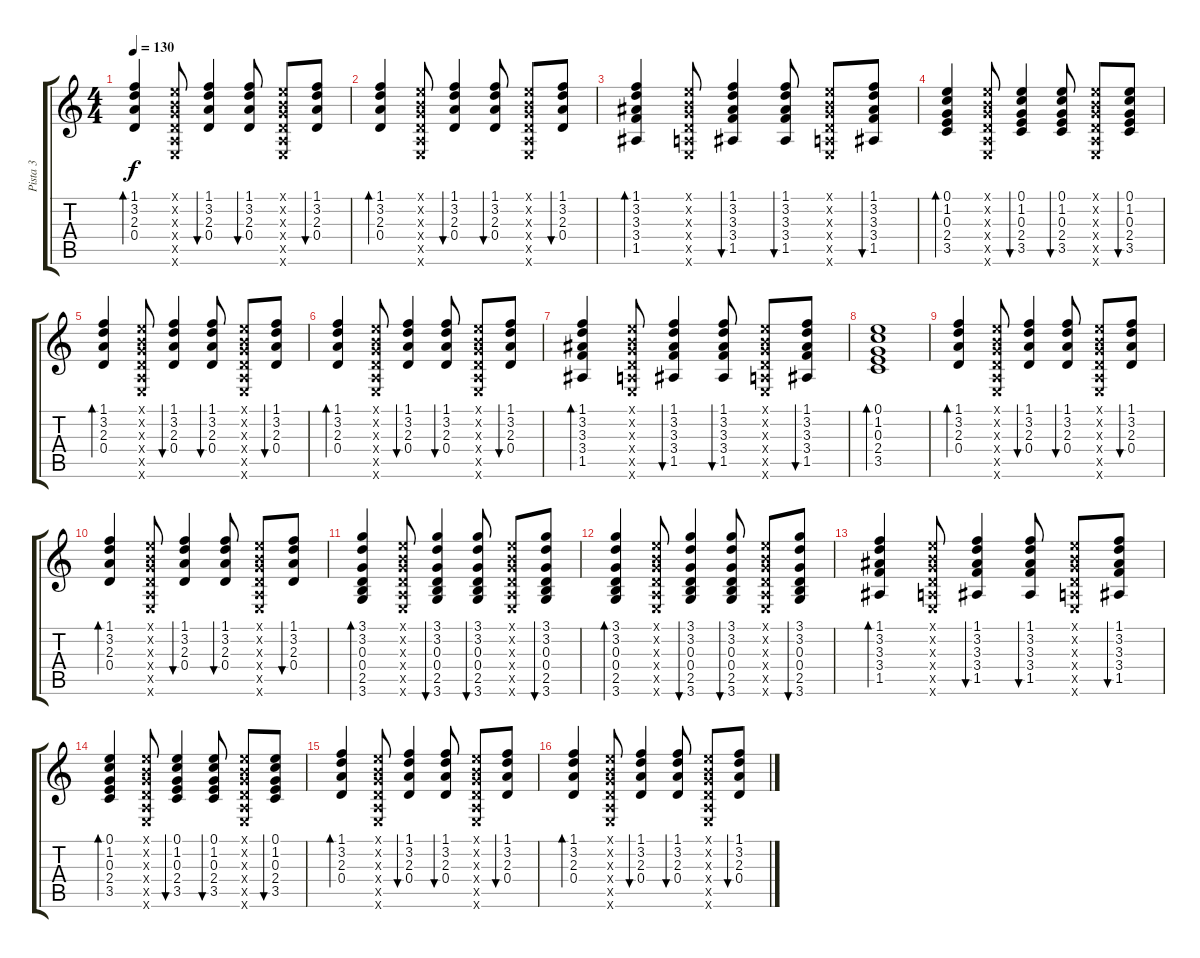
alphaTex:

\track ("Pista 3" "Pista 3") {instrument acousticguitarsteel}
\staff {score tabs}
\tuning (E4 B3 G3 D3 A2 E2) {hide}
\ts (4 4)
\tempo 130
\clef g2
\ks c
(1.1 3.2 2.3 0.4).4{bd 60 dy f} (0.1{x} 0.2{x} 0.3{x} 0.4{x} 0.5{x} 0.6{x}).8 (1.1 3.2 2.3 0.4).4{bu 60} (1.1 3.2 2.3 0.4).8{bu 60} (0.1{x} 0.2{x} 0.3{x} 0.4{x} 0.5{x} 0.6{x}).8 (1.1 3.2 2.3 0.4).8{bu 60} |
(1.1 3.2 2.3 0.4).4{bd 60} (0.1{x} 0.2{x} 0.3{x} 0.4{x} 0.5{x} 0.6{x}).8 (1.1 3.2 2.3 0.4).4{bu 60} (1.1 3.2 2.3 0.4).8{bu 60} (0.1{x} 0.2{x} 0.3{x} 0.4{x} 0.5{x} 0.6{x}).8 (1.1 3.2 2.3 0.4).8{bu 60} |
(1.1 3.2 3.3 3.4 1.5).4{bd 60} (0.1{x} 0.2{x} 0.3{x} 0.4{x} 0.5{x} 0.6{x}).8 (1.1 3.2 3.3 3.4 1.5).4{bu 60} (1.1 3.2 3.3 3.4 1.5).8{bu 60} (0.1{x} 0.2{x} 0.3{x} 0.4{x} 0.5{x} 0.6{x}).8 (1.1 3.2 3.3 3.4 1.5).8{bu 60} |
(0.1 1.2 0.3 2.4 3.5).4{bd 60} (0.1{x} 0.2{x} 0.3{x} 0.4{x} 0.5{x} 0.6{x}).8 (0.1 1.2 0.3 2.4 3.5).4{bu 60} (0.1 1.2 0.3 2.4 3.5).8{bu 60} (0.1{x} 0.2{x} 0.3{x} 0.4{x} 0.5{x} 0.6{x}).8 (0.1 1.2 0.3 2.4 3.5).8{bu 60} |
(1.1 3.2 2.3 0.4).4{bd 60} (0.1{x} 0.2{x} 0.3{x} 0.4{x} 0.5{x} 0.6{x}).8 (1.1 3.2 2.3 0.4).4{bu 60} (1.1 3.2 2.3 0.4).8{bu 60} (0.1{x} 0.2{x} 0.3{x} 0.4{x} 0.5{x} 0.6{x}).8 (1.1 3.2 2.3 0.4).8{bu 60} |
(1.1 3.2 2.3 0.4).4{bd 60} (0.1{x} 0.2{x} 0.3{x} 0.4{x} 0.5{x} 0.6{x}).8 (1.1 3.2 2.3 0.4).4{bu 60} (1.1 3.2 2.3 0.4).8{bu 60} (0.1{x} 0.2{x} 0.3{x} 0.4{x} 0.5{x} 0.6{x}).8 (1.1 3.2 2.3 0.4).8{bu 60} |
(1.1 3.2 3.3 3.4 1.5).4{bd 60} (0.1{x} 0.2{x} 0.3{x} 0.4{x} 0.5{x} 0.6{x}).8 (1.1 3.2 3.3 3.4 1.5).4{bu 60} (1.1 3.2 3.3 3.4 1.5).8{bu 60} (0.1{x} 0.2{x} 0.3{x} 0.4{x} 0.5{x} 0.6{x}).8 (1.1 3.2 3.3 3.4 1.5).8{bu 60} |
(0.1 1.2 0.3 2.4 3.5).1{bd 60} |
(1.1 3.2 2.3 0.4).4{bd 60} (0.1{x} 0.2{x} 0.3{x} 0.4{x} 0.5{x} 0.6{x}).8 (1.1 3.2 2.3 0.4).4{bu 60} (1.1 3.2 2.3 0.4).8{bu 60} (0.1{x} 0.2{x} 0.3{x} 0.4{x} 0.5{x} 0.6{x}).8 (1.1 3.2 2.3 0.4).8{bu 60} |
(1.1 3.2 2.3 0.4).4{bd 60} (0.1{x} 0.2{x} 0.3{x} 0.4{x} 0.5{x} 0.6{x}).8 (1.1 3.2 2.3 0.4).4{bu 60} (1.1 3.2 2.3 0.4).8{bu 60} (0.1{x} 0.2{x} 0.3{x} 0.4{x} 0.5{x} 0.6{x}).8 (1.1 3.2 2.3 0.4).8{bu 60} |
(3.1 3.2 0.3 0.4 2.5 3.6).4{bd 60} (0.1{x} 0.2{x} 0.3{x} 0.4{x} 0.5{x} 0.6{x}).8 (3.1 3.2 0.3 0.4 2.5 3.6).4{bu 60} (3.1 3.2 0.3 0.4 2.5 3.6).8{bu 60} (0.1{x} 0.2{x} 0.3{x} 0.4{x} 0.5{x} 0.6{x}).8 (3.1 3.2 0.3 0.4 2.5 3.6).8{bu 60} |
(3.1 3.2 0.3 0.4 2.5 3.6).4{bd 60} (0.1{x} 0.2{x} 0.3{x} 0.4{x} 0.5{x} 0.6{x}).8 (3.1 3.2 0.3 0.4 2.5 3.6).4{bu 60} (3.1 3.2 0.3 0.4 2.5 3.6).8{bu 60} (0.1{x} 0.2{x} 0.3{x} 0.4{x} 0.5{x} 0.6{x}).8 (3.1 3.2 0.3 0.4 2.5 3.6).8{bu 60} |
(1.1 3.2 3.3 3.4 1.5).4{bd 60} (0.1{x} 0.2{x} 0.3{x} 0.4{x} 0.5{x} 0.6{x}).8 (1.1 3.2 3.3 3.4 1.5).4{bu 60} (1.1 3.2 3.3 3.4 1.5).8{bu 60} (0.1{x} 0.2{x} 0.3{x} 0.4{x} 0.5{x} 0.6{x}).8 (1.1 3.2 3.3 3.4 1.5).8{bu 60} |
(0.1 1.2 0.3 2.4 3.5).4{bd 60} (0.1{x} 0.2{x} 0.3{x} 0.4{x} 0.5{x} 0.6{x}).8 (0.1 1.2 0.3 2.4 3.5).4{bu 60} (0.1 1.2 0.3 2.4 3.5).8{bu 60} (0.1{x} 0.2{x} 0.3{x} 0.4{x} 0.5{x} 0.6{x}).8 (0.1 1.2 0.3 2.4 3.5).8{bu 60} |
(1.1 3.2 2.3 0.4).4{bd 60} (0.1{x} 0.2{x} 0.3{x} 0.4{x} 0.5{x} 0.6{x}).8 (1.1 3.2 2.3 0.4).4{bu 60} (1.1 3.2 2.3 0.4).8{bu 60} (0.1{x} 0.2{x} 0.3{x} 0.4{x} 0.5{x} 0.6{x}).8 (1.1 3.2 2.3 0.4).8{bu 60} |
(1.1 3.2 2.3 0.4).4{bd 60} (0.1{x} 0.2{x} 0.3{x} 0.4{x} 0.5{x} 0.6{x}).8 (1.1 3.2 2.3 0.4).4{bu 60} (1.1 3.2 2.3 0.4).8{bu 60} (0.1{x} 0.2{x} 0.3{x} 0.4{x} 0.5{x} 0.6{x}).8 (1.1 3.2 2.3 0.4).8{bu 60}
